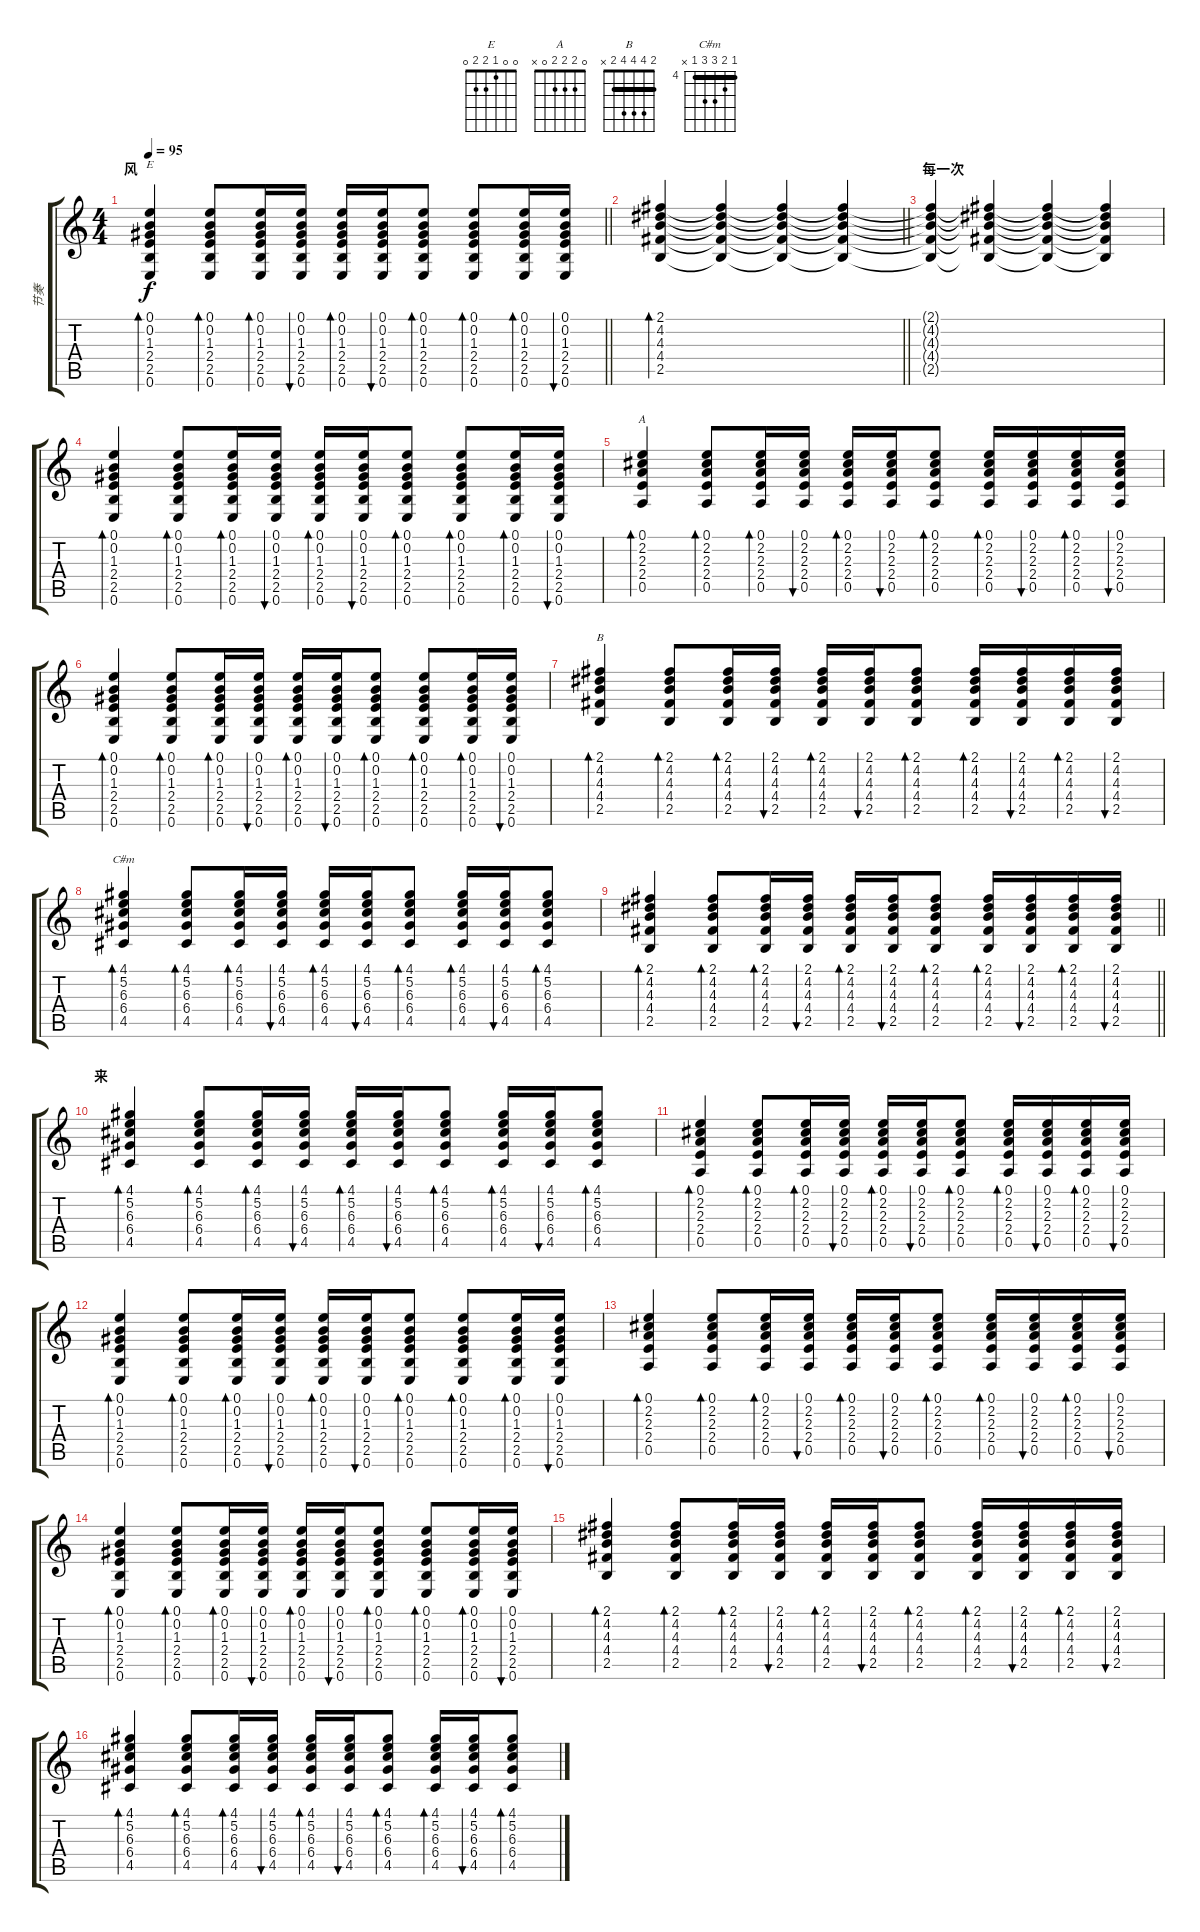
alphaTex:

\track ("节奏" "节奏") {instrument acousticguitarsteel}
\staff {score tabs}
\tuning (E4 B3 G3 D3 A2 E2) {hide}
\chord ("E" 0 0 1 2 2 0)
\chord ("A" 0 2 2 2 0 x)
\chord ("B" 2 4 4 4 2 x) {barre 2}
\chord ("C#m" 4 5 6 6 4 x) {firstfret 4 barre 4}
\ts (4 4)
\section ("" "风")
\tempo 95
\clef g2
\barLineRight lightlight
\ks c
(0.1 0.2 1.3 2.4 2.5 0.6).4{bd 30 ch "E" dy f} (0.1 0.2 1.3 2.4 2.5 0.6).8{bd 30} (0.1 0.2 1.3 2.4 2.5 0.6).16{bd 30} (0.1 0.2 1.3 2.4 2.5 0.6).16{bu 30} (0.1 0.2 1.3 2.4 2.5 0.6).16{bd 30} (0.1 0.2 1.3 2.4 2.5 0.6).16{bu 30} (0.1 0.2 1.3 2.4 2.5 0.6).8{bd 30} (0.1 0.2 1.3 2.4 2.5 0.6).8{bd 30} (0.1 0.2 1.3 2.4 2.5 0.6).16{bd 30} (0.1 0.2 1.3 2.4 2.5 0.6).16{bu 30} |
\section ("" "")
\barLineRight lightlight
(2.1 4.2 4.3 4.4 2.5).4{bd 30 volume 9} (2.1{t} 4.2{t} 4.3{t} 4.4{t} 2.5{t}).4{volume 8} (2.1{t} 4.2{t} 4.3{t} 4.4{t} 2.5{t}).4{volume 7} (2.1{t} 4.2{t} 4.3{t} 4.4{t} 2.5{t}).4{volume 6} |
\section ("" "每一次")
(2.1{t} 4.2{t} 4.3{t} 4.4{t} 2.5{t}).4{volume 5} (2.1{t} 4.2{t} 4.3{t} 4.4{t} 2.5{t}).4{volume 4} (2.1{t} 4.2{t} 4.3{t} 4.4{t} 2.5{t}).4{volume 4} (2.1{t} 4.2{t} 4.3{t} 4.4{t} 2.5{t}).4{volume 3} |
(0.1 0.2 1.3 2.4 2.5 0.6).4{bd 30 volume 9} (0.1 0.2 1.3 2.4 2.5 0.6).8{bd 30} (0.1 0.2 1.3 2.4 2.5 0.6).16{bd 30} (0.1 0.2 1.3 2.4 2.5 0.6).16{bu 30} (0.1 0.2 1.3 2.4 2.5 0.6).16{bd 30} (0.1 0.2 1.3 2.4 2.5 0.6).16{bu 30} (0.1 0.2 1.3 2.4 2.5 0.6).8{bd 30} (0.1 0.2 1.3 2.4 2.5 0.6).8{bd 30} (0.1 0.2 1.3 2.4 2.5 0.6).16{bd 30} (0.1 0.2 1.3 2.4 2.5 0.6).16{bu 30} |
(0.1 2.2 2.3 2.4 0.5).4{bd 30 ch "A"} (0.1 2.2 2.3 2.4 0.5).8{bd 30} (0.1 2.2 2.3 2.4 0.5).16{bd 30} (0.1 2.2 2.3 2.4 0.5).16{bu 30} (0.1 2.2 2.3 2.4 0.5).16{bd 30} (0.1 2.2 2.3 2.4 0.5).16{bu 30} (0.1 2.2 2.3 2.4 0.5).8{bd 30} (0.1 2.2 2.3 2.4 0.5).16{bd 30} (0.1 2.2 2.3 2.4 0.5).16{bu 30} (0.1 2.2 2.3 2.4 0.5).16{bd 30} (0.1 2.2 2.3 2.4 0.5).16{bu 30} |
(0.1 0.2 1.3 2.4 2.5 0.6).4{bd 30} (0.1 0.2 1.3 2.4 2.5 0.6).8{bd 30} (0.1 0.2 1.3 2.4 2.5 0.6).16{bd 30} (0.1 0.2 1.3 2.4 2.5 0.6).16{bu 30} (0.1 0.2 1.3 2.4 2.5 0.6).16{bd 30} (0.1 0.2 1.3 2.4 2.5 0.6).16{bu 30} (0.1 0.2 1.3 2.4 2.5 0.6).8{bd 30} (0.1 0.2 1.3 2.4 2.5 0.6).8{bd 30} (0.1 0.2 1.3 2.4 2.5 0.6).16{bd 30} (0.1 0.2 1.3 2.4 2.5 0.6).16{bu 30} |
(2.1 4.2 4.3 4.4 2.5).4{bd 30 ch "B"} (2.1 4.2 4.3 4.4 2.5).8{bd 30} (2.1 4.2 4.3 4.4 2.5).16{bd 30} (2.1 4.2 4.3 4.4 2.5).16{bu 30} (2.1 4.2 4.3 4.4 2.5).16{bd 30} (2.1 4.2 4.3 4.4 2.5).16{bu 30} (2.1 4.2 4.3 4.4 2.5).8{bd 30} (2.1 4.2 4.3 4.4 2.5).16{bd 30} (2.1 4.2 4.3 4.4 2.5).16{bu 30} (2.1 4.2 4.3 4.4 2.5).16{bd 30} (2.1 4.2 4.3 4.4 2.5).16{bu 30} |
(4.1 5.2 6.3 6.4 4.5).4{bd 30 ch "C#m"} (4.1 5.2 6.3 6.4 4.5).8{bd 30} (4.1 5.2 6.3 6.4 4.5).16{bd 30} (4.1 5.2 6.3 6.4 4.5).16{bu 30} (4.1 5.2 6.3 6.4 4.5).16{bd 30} (4.1 5.2 6.3 6.4 4.5).16{bu 30} (4.1 5.2 6.3 6.4 4.5).8{bd 30} (4.1 5.2 6.3 6.4 4.5).16{bd 30} (4.1 5.2 6.3 6.4 4.5).16{bu 30} (4.1 5.2 6.3 6.4 4.5).8{bd 30} |
\barLineRight lightlight
(2.1 4.2 4.3 4.4 2.5).4{bd 30} (2.1 4.2 4.3 4.4 2.5).8{bd 30} (2.1 4.2 4.3 4.4 2.5).16{bd 30} (2.1 4.2 4.3 4.4 2.5).16{bu 30} (2.1 4.2 4.3 4.4 2.5).16{bd 30} (2.1 4.2 4.3 4.4 2.5).16{bu 30} (2.1 4.2 4.3 4.4 2.5).8{bd 30} (2.1 4.2 4.3 4.4 2.5).16{bd 30} (2.1 4.2 4.3 4.4 2.5).16{bu 30} (2.1 4.2 4.3 4.4 2.5).16{bd 30} (2.1 4.2 4.3 4.4 2.5).16{bu 30} |
\section ("" "来")
(4.1 5.2 6.3 6.4 4.5).4{bd 30} (4.1 5.2 6.3 6.4 4.5).8{bd 30} (4.1 5.2 6.3 6.4 4.5).16{bd 30} (4.1 5.2 6.3 6.4 4.5).16{bu 30} (4.1 5.2 6.3 6.4 4.5).16{bd 30} (4.1 5.2 6.3 6.4 4.5).16{bu 30} (4.1 5.2 6.3 6.4 4.5).8{bd 30} (4.1 5.2 6.3 6.4 4.5).16{bd 30} (4.1 5.2 6.3 6.4 4.5).16{bu 30} (4.1 5.2 6.3 6.4 4.5).8{bd 30} |
(0.1 2.2 2.3 2.4 0.5).4{bd 30} (0.1 2.2 2.3 2.4 0.5).8{bd 30} (0.1 2.2 2.3 2.4 0.5).16{bd 30} (0.1 2.2 2.3 2.4 0.5).16{bu 30} (0.1 2.2 2.3 2.4 0.5).16{bd 30} (0.1 2.2 2.3 2.4 0.5).16{bu 30} (0.1 2.2 2.3 2.4 0.5).8{bd 30} (0.1 2.2 2.3 2.4 0.5).16{bd 30} (0.1 2.2 2.3 2.4 0.5).16{bu 30} (0.1 2.2 2.3 2.4 0.5).16{bd 30} (0.1 2.2 2.3 2.4 0.5).16{bu 30} |
(0.1 0.2 1.3 2.4 2.5 0.6).4{bd 30} (0.1 0.2 1.3 2.4 2.5 0.6).8{bd 30} (0.1 0.2 1.3 2.4 2.5 0.6).16{bd 30} (0.1 0.2 1.3 2.4 2.5 0.6).16{bu 30} (0.1 0.2 1.3 2.4 2.5 0.6).16{bd 30} (0.1 0.2 1.3 2.4 2.5 0.6).16{bu 30} (0.1 0.2 1.3 2.4 2.5 0.6).8{bd 30} (0.1 0.2 1.3 2.4 2.5 0.6).8{bd 30} (0.1 0.2 1.3 2.4 2.5 0.6).16{bd 30} (0.1 0.2 1.3 2.4 2.5 0.6).16{bu 30} |
(0.1 2.2 2.3 2.4 0.5).4{bd 30} (0.1 2.2 2.3 2.4 0.5).8{bd 30} (0.1 2.2 2.3 2.4 0.5).16{bd 30} (0.1 2.2 2.3 2.4 0.5).16{bu 30} (0.1 2.2 2.3 2.4 0.5).16{bd 30} (0.1 2.2 2.3 2.4 0.5).16{bu 30} (0.1 2.2 2.3 2.4 0.5).8{bd 30} (0.1 2.2 2.3 2.4 0.5).16{bd 30} (0.1 2.2 2.3 2.4 0.5).16{bu 30} (0.1 2.2 2.3 2.4 0.5).16{bd 30} (0.1 2.2 2.3 2.4 0.5).16{bu 30} |
(0.1 0.2 1.3 2.4 2.5 0.6).4{bd 30} (0.1 0.2 1.3 2.4 2.5 0.6).8{bd 30} (0.1 0.2 1.3 2.4 2.5 0.6).16{bd 30} (0.1 0.2 1.3 2.4 2.5 0.6).16{bu 30} (0.1 0.2 1.3 2.4 2.5 0.6).16{bd 30} (0.1 0.2 1.3 2.4 2.5 0.6).16{bu 30} (0.1 0.2 1.3 2.4 2.5 0.6).8{bd 30} (0.1 0.2 1.3 2.4 2.5 0.6).8{bd 30} (0.1 0.2 1.3 2.4 2.5 0.6).16{bd 30} (0.1 0.2 1.3 2.4 2.5 0.6).16{bu 30} |
(2.1 4.2 4.3 4.4 2.5).4{bd 30} (2.1 4.2 4.3 4.4 2.5).8{bd 30} (2.1 4.2 4.3 4.4 2.5).16{bd 30} (2.1 4.2 4.3 4.4 2.5).16{bu 30} (2.1 4.2 4.3 4.4 2.5).16{bd 30} (2.1 4.2 4.3 4.4 2.5).16{bu 30} (2.1 4.2 4.3 4.4 2.5).8{bd 30} (2.1 4.2 4.3 4.4 2.5).16{bd 30} (2.1 4.2 4.3 4.4 2.5).16{bu 30} (2.1 4.2 4.3 4.4 2.5).16{bd 30} (2.1 4.2 4.3 4.4 2.5).16{bu 30} |
(4.1 5.2 6.3 6.4 4.5).4{bd 30} (4.1 5.2 6.3 6.4 4.5).8{bd 30} (4.1 5.2 6.3 6.4 4.5).16{bd 30} (4.1 5.2 6.3 6.4 4.5).16{bu 30} (4.1 5.2 6.3 6.4 4.5).16{bd 30} (4.1 5.2 6.3 6.4 4.5).16{bu 30} (4.1 5.2 6.3 6.4 4.5).8{bd 30} (4.1 5.2 6.3 6.4 4.5).16{bd 30} (4.1 5.2 6.3 6.4 4.5).16{bu 30} (4.1 5.2 6.3 6.4 4.5).8{bd 30}
